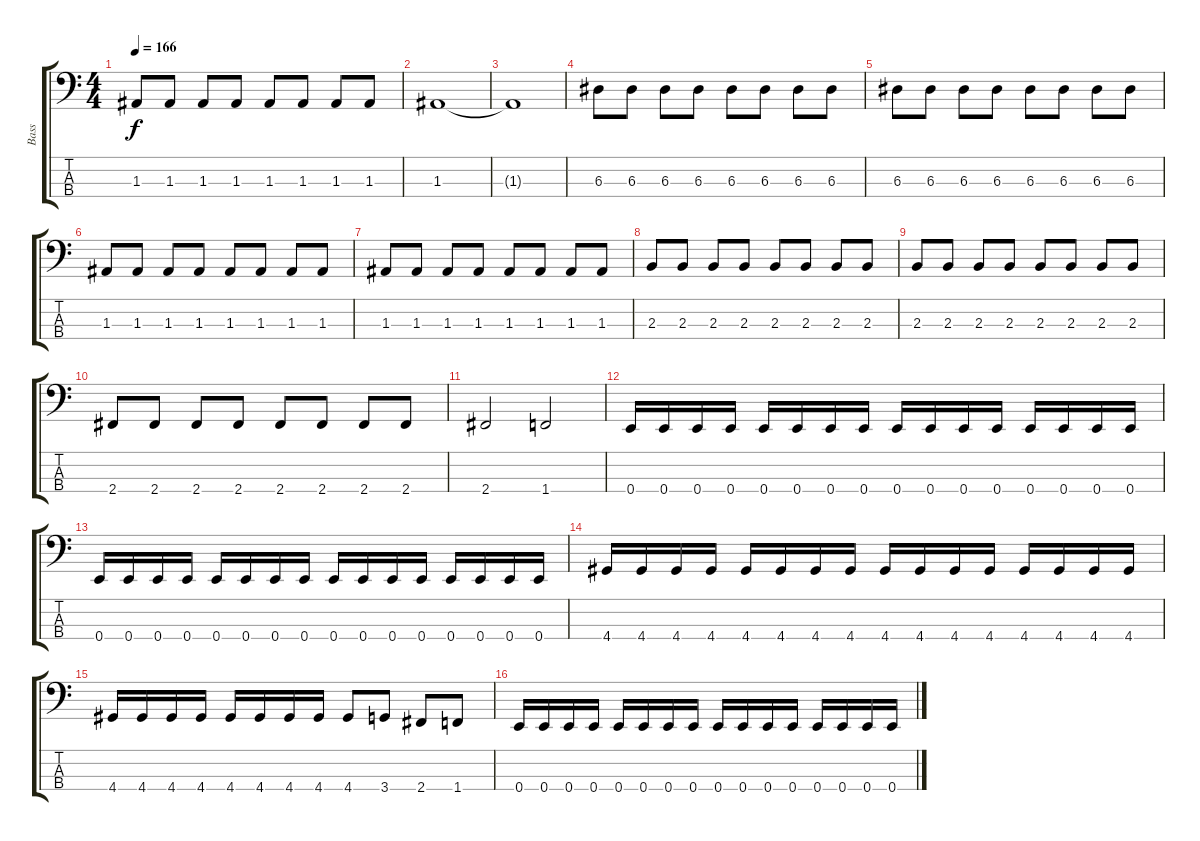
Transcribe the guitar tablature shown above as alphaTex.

\track ("Bass" "Bass") {instrument electricbassfinger}
\staff {score tabs}
\tuning (G2 D2 A1 E1) {hide}
\ts (4 4)
\tempo 166
\clef f4
\ks c
1.3.8{dy f} 1.3.8 1.3.8 1.3.8 1.3.8 1.3.8 1.3.8 1.3.8 |
1.3.1 |
1.3{t}.1 |
\section ("" "")
6.3.8 6.3.8 6.3.8 6.3.8 6.3.8 6.3.8 6.3.8 6.3.8 |
6.3.8 6.3.8 6.3.8 6.3.8 6.3.8 6.3.8 6.3.8 6.3.8 |
1.3.8 1.3.8 1.3.8 1.3.8 1.3.8 1.3.8 1.3.8 1.3.8 |
1.3.8 1.3.8 1.3.8 1.3.8 1.3.8 1.3.8 1.3.8 1.3.8 |
2.3.8 2.3.8 2.3.8 2.3.8 2.3.8 2.3.8 2.3.8 2.3.8 |
2.3.8 2.3.8 2.3.8 2.3.8 2.3.8 2.3.8 2.3.8 2.3.8 |
2.4.8 2.4.8 2.4.8 2.4.8 2.4.8 2.4.8 2.4.8 2.4.8 |
2.4.2 1.4.2 |
\section ("" "")
0.4.16 0.4.16 0.4.16 0.4.16 0.4.16 0.4.16 0.4.16 0.4.16 0.4.16 0.4.16 0.4.16 0.4.16 0.4.16 0.4.16 0.4.16 0.4.16 |
0.4.16 0.4.16 0.4.16 0.4.16 0.4.16 0.4.16 0.4.16 0.4.16 0.4.16 0.4.16 0.4.16 0.4.16 0.4.16 0.4.16 0.4.16 0.4.16 |
4.4.16 4.4.16 4.4.16 4.4.16 4.4.16 4.4.16 4.4.16 4.4.16 4.4.16 4.4.16 4.4.16 4.4.16 4.4.16 4.4.16 4.4.16 4.4.16 |
4.4.16 4.4.16 4.4.16 4.4.16 4.4.16 4.4.16 4.4.16 4.4.16 4.4.8 3.4.8 2.4.8 1.4.8 |
0.4.16 0.4.16 0.4.16 0.4.16 0.4.16 0.4.16 0.4.16 0.4.16 0.4.16 0.4.16 0.4.16 0.4.16 0.4.16 0.4.16 0.4.16 0.4.16
